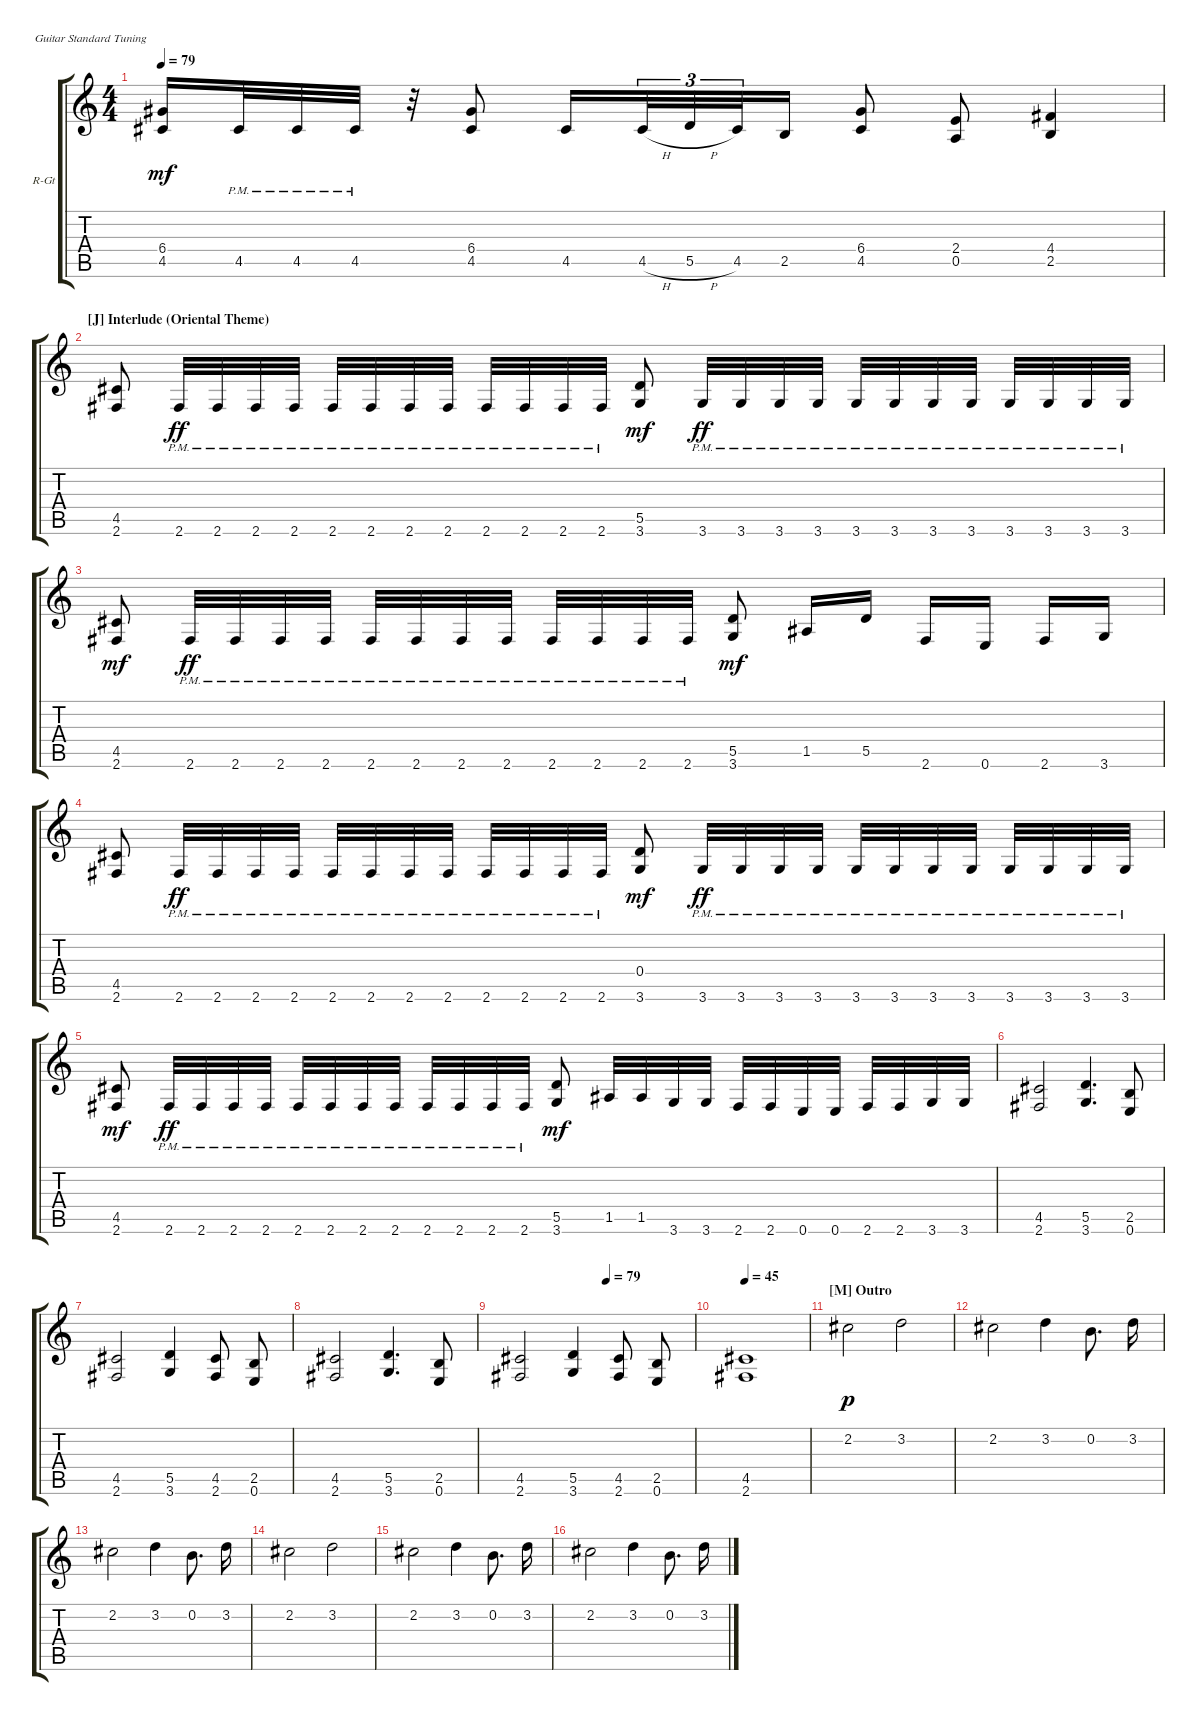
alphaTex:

\defaultSystemsLayout 4
\bracketExtendMode groupsimilarinstruments
\firstSystemTrackNameOrientation horizontal
\otherSystemsTrackNameOrientation horizontal
\track ("Rhythm Guitar" "R-Gt") {instrument distortionguitar}
\staff {score tabs}
\tuning (E4 B3 G3 D3 A2 E2)
\ts (4 4)
\tempo 79
\clef g2
\ks c
(4.5 6.4).16{dy mf beam merge} 4.5{pm}.32{beam merge} 4.5{pm}.32{beam merge} 4.5{pm}.32{beam split} r.32 (6.4 4.5).8{beam split} 4.5.16{beam merge} 4.5{h}.32{tu (3 2)} 5.5{h}.32{tu (3 2) beam merge} 4.5.32{tu (3 2) beam merge} 2.5.16{beam split} (6.4 4.5).8{beam split} (2.4 0.5).8 (4.4 2.5).4{beam split} |
\section ("J" "Interlude (Oriental Theme)")
(2.6 4.5).8{beam split} 2.6{pm}.32{dy ff} 2.6{pm}.32 2.6{pm}.32 2.6{pm}.32 2.6{pm}.32 2.6{pm}.32 2.6{pm}.32 2.6{pm}.32{beam split} 2.6{pm}.32 2.6{pm}.32 2.6{pm}.32 2.6{pm}.32 (3.6 5.5).8{dy mf beam split} 3.6{pm}.32{dy ff} 3.6{pm}.32 3.6{pm}.32 3.6{pm}.32 3.6{pm}.32 3.6{pm}.32 3.6{pm}.32 3.6{pm}.32{beam split} 3.6{pm}.32 3.6{pm}.32 3.6{pm}.32 3.6{pm}.32 |
(2.6 4.5).8{dy mf beam split} 2.6{pm}.32{dy ff} 2.6{pm}.32 2.6{pm}.32 2.6{pm}.32 2.6{pm}.32 2.6{pm}.32 2.6{pm}.32 2.6{pm}.32{beam split} 2.6{pm}.32 2.6{pm}.32 2.6{pm}.32 2.6{pm}.32 (3.6 5.5).8{dy mf beam split} 1.5.16{beam merge} 5.5.16{beam split} 2.6.16{beam merge} 0.6.16{beam split} 2.6.16{beam merge} 3.6.16{beam merge} |
(2.6 4.5).8{beam split} 2.6{pm}.32{dy ff} 2.6{pm}.32 2.6{pm}.32 2.6{pm}.32 2.6{pm}.32 2.6{pm}.32 2.6{pm}.32 2.6{pm}.32{beam split} 2.6{pm}.32 2.6{pm}.32 2.6{pm}.32 2.6{pm}.32 (3.6 0.4).8{dy mf beam split} 3.6{pm}.32{dy ff} 3.6{pm}.32 3.6{pm}.32 3.6{pm}.32 3.6{pm}.32 3.6{pm}.32 3.6{pm}.32 3.6{pm}.32{beam split} 3.6{pm}.32 3.6{pm}.32 3.6{pm}.32 3.6{pm}.32 |
(2.6 4.5).8{dy mf beam split} 2.6{pm}.32{dy ff} 2.6{pm}.32 2.6{pm}.32 2.6{pm}.32 2.6{pm}.32 2.6{pm}.32 2.6{pm}.32 2.6{pm}.32{beam split} 2.6{pm}.32 2.6{pm}.32 2.6{pm}.32 2.6{pm}.32 (3.6 5.5).8{dy mf beam split} 1.5.32{beam merge} 1.5.32{beam merge} 3.6.32{beam merge} 3.6.32{beam split} 2.6.32{beam merge} 2.6.32{beam merge} 0.6.32{beam merge} 0.6.32{beam split} 2.6.32{beam merge} 2.6.32{beam merge} 3.6.32{beam merge} 3.6.32 |
(2.6 4.5).2{beam split} (3.6 5.5).4{d} (0.6 2.5).8 |
(2.6 4.5).2{beam split} (3.6 5.5).4 (2.6 4.5).8{beam split} (0.6 2.5).8{beam split} |
(2.6 4.5).2{beam split} (3.6 5.5).4{d} (0.6 2.5).8 |
\tempo (79 0.5)
(2.6 4.5).2{beam split} (3.6 5.5).4 (2.6 4.5).8{beam split} (0.6 2.5).8{beam split} |
\tempo 45
(2.6 4.5).1{beam split} |
\section ("M" "Outro")
2.2.2{dy p beam split} 3.2.2 |
2.2.2 3.2.4 0.2.8{d beam split} 3.2.16 |
2.2.2 3.2.4 0.2.8{d beam split} 3.2.16 |
2.2.2{beam split} 3.2.2 |
2.2.2 3.2.4 0.2.8{d beam split} 3.2.16 |
2.2.2 3.2.4 0.2.8{d beam split} 3.2.16
